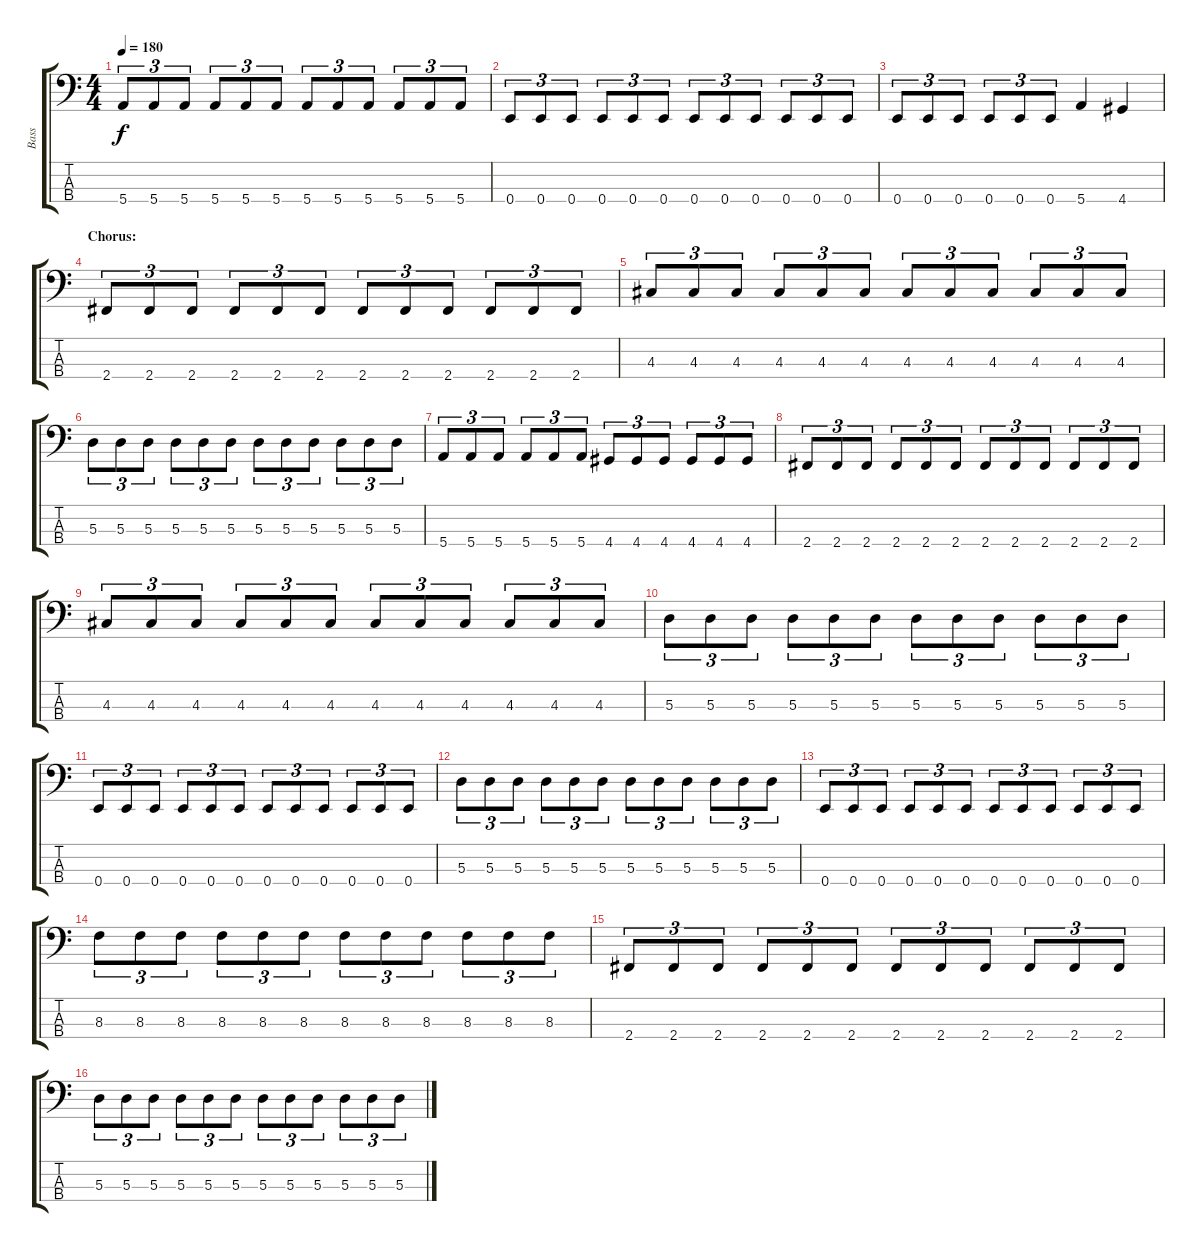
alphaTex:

\track ("Bass" "Bass") {instrument slapbass2}
\staff {score tabs}
\tuning (G2 D2 A1 E1) {hide}
\ts (4 4)
\tempo 180
\clef f4
\ks c
5.4.8{tu (3 2) dy f} 5.4.8{tu (3 2)} 5.4.8{tu (3 2)} 5.4.8{tu (3 2)} 5.4.8{tu (3 2)} 5.4.8{tu (3 2)} 5.4.8{tu (3 2)} 5.4.8{tu (3 2)} 5.4.8{tu (3 2)} 5.4.8{tu (3 2)} 5.4.8{tu (3 2)} 5.4.8{tu (3 2)} |
0.4.8{tu (3 2)} 0.4.8{tu (3 2)} 0.4.8{tu (3 2)} 0.4.8{tu (3 2)} 0.4.8{tu (3 2)} 0.4.8{tu (3 2)} 0.4.8{tu (3 2)} 0.4.8{tu (3 2)} 0.4.8{tu (3 2)} 0.4.8{tu (3 2)} 0.4.8{tu (3 2)} 0.4.8{tu (3 2)} |
0.4.8{tu (3 2)} 0.4.8{tu (3 2)} 0.4.8{tu (3 2)} 0.4.8{tu (3 2)} 0.4.8{tu (3 2)} 0.4.8{tu (3 2)} 5.4.4 4.4.4 |
\section ("" "Chorus:")
2.4.8{tu (3 2)} 2.4.8{tu (3 2)} 2.4.8{tu (3 2)} 2.4.8{tu (3 2)} 2.4.8{tu (3 2)} 2.4.8{tu (3 2)} 2.4.8{tu (3 2)} 2.4.8{tu (3 2)} 2.4.8{tu (3 2)} 2.4.8{tu (3 2)} 2.4.8{tu (3 2)} 2.4.8{tu (3 2)} |
4.3.8{tu (3 2)} 4.3.8{tu (3 2)} 4.3.8{tu (3 2)} 4.3.8{tu (3 2)} 4.3.8{tu (3 2)} 4.3.8{tu (3 2)} 4.3.8{tu (3 2)} 4.3.8{tu (3 2)} 4.3.8{tu (3 2)} 4.3.8{tu (3 2)} 4.3.8{tu (3 2)} 4.3.8{tu (3 2)} |
5.3.8{tu (3 2)} 5.3.8{tu (3 2)} 5.3.8{tu (3 2)} 5.3.8{tu (3 2)} 5.3.8{tu (3 2)} 5.3.8{tu (3 2)} 5.3.8{tu (3 2)} 5.3.8{tu (3 2)} 5.3.8{tu (3 2)} 5.3.8{tu (3 2)} 5.3.8{tu (3 2)} 5.3.8{tu (3 2)} |
5.4.8{tu (3 2)} 5.4.8{tu (3 2)} 5.4.8{tu (3 2)} 5.4.8{tu (3 2)} 5.4.8{tu (3 2)} 5.4.8{tu (3 2)} 4.4.8{tu (3 2)} 4.4.8{tu (3 2)} 4.4.8{tu (3 2)} 4.4.8{tu (3 2)} 4.4.8{tu (3 2)} 4.4.8{tu (3 2)} |
2.4.8{tu (3 2)} 2.4.8{tu (3 2)} 2.4.8{tu (3 2)} 2.4.8{tu (3 2)} 2.4.8{tu (3 2)} 2.4.8{tu (3 2)} 2.4.8{tu (3 2)} 2.4.8{tu (3 2)} 2.4.8{tu (3 2)} 2.4.8{tu (3 2)} 2.4.8{tu (3 2)} 2.4.8{tu (3 2)} |
4.3.8{tu (3 2)} 4.3.8{tu (3 2)} 4.3.8{tu (3 2)} 4.3.8{tu (3 2)} 4.3.8{tu (3 2)} 4.3.8{tu (3 2)} 4.3.8{tu (3 2)} 4.3.8{tu (3 2)} 4.3.8{tu (3 2)} 4.3.8{tu (3 2)} 4.3.8{tu (3 2)} 4.3.8{tu (3 2)} |
5.3.8{tu (3 2)} 5.3.8{tu (3 2)} 5.3.8{tu (3 2)} 5.3.8{tu (3 2)} 5.3.8{tu (3 2)} 5.3.8{tu (3 2)} 5.3.8{tu (3 2)} 5.3.8{tu (3 2)} 5.3.8{tu (3 2)} 5.3.8{tu (3 2)} 5.3.8{tu (3 2)} 5.3.8{tu (3 2)} |
0.4.8{tu (3 2)} 0.4.8{tu (3 2)} 0.4.8{tu (3 2)} 0.4.8{tu (3 2)} 0.4.8{tu (3 2)} 0.4.8{tu (3 2)} 0.4.8{tu (3 2)} 0.4.8{tu (3 2)} 0.4.8{tu (3 2)} 0.4.8{tu (3 2)} 0.4.8{tu (3 2)} 0.4.8{tu (3 2)} |
5.3.8{tu (3 2)} 5.3.8{tu (3 2)} 5.3.8{tu (3 2)} 5.3.8{tu (3 2)} 5.3.8{tu (3 2)} 5.3.8{tu (3 2)} 5.3.8{tu (3 2)} 5.3.8{tu (3 2)} 5.3.8{tu (3 2)} 5.3.8{tu (3 2)} 5.3.8{tu (3 2)} 5.3.8{tu (3 2)} |
0.4.8{tu (3 2)} 0.4.8{tu (3 2)} 0.4.8{tu (3 2)} 0.4.8{tu (3 2)} 0.4.8{tu (3 2)} 0.4.8{tu (3 2)} 0.4.8{tu (3 2)} 0.4.8{tu (3 2)} 0.4.8{tu (3 2)} 0.4.8{tu (3 2)} 0.4.8{tu (3 2)} 0.4.8{tu (3 2)} |
8.3.8{tu (3 2)} 8.3.8{tu (3 2)} 8.3.8{tu (3 2)} 8.3.8{tu (3 2)} 8.3.8{tu (3 2)} 8.3.8{tu (3 2)} 8.3.8{tu (3 2)} 8.3.8{tu (3 2)} 8.3.8{tu (3 2)} 8.3.8{tu (3 2)} 8.3.8{tu (3 2)} 8.3.8{tu (3 2)} |
2.4.8{tu (3 2)} 2.4.8{tu (3 2)} 2.4.8{tu (3 2)} 2.4.8{tu (3 2)} 2.4.8{tu (3 2)} 2.4.8{tu (3 2)} 2.4.8{tu (3 2)} 2.4.8{tu (3 2)} 2.4.8{tu (3 2)} 2.4.8{tu (3 2)} 2.4.8{tu (3 2)} 2.4.8{tu (3 2)} |
5.3.8{tu (3 2)} 5.3.8{tu (3 2)} 5.3.8{tu (3 2)} 5.3.8{tu (3 2)} 5.3.8{tu (3 2)} 5.3.8{tu (3 2)} 5.3.8{tu (3 2)} 5.3.8{tu (3 2)} 5.3.8{tu (3 2)} 5.3.8{tu (3 2)} 5.3.8{tu (3 2)} 5.3.8{tu (3 2)}
